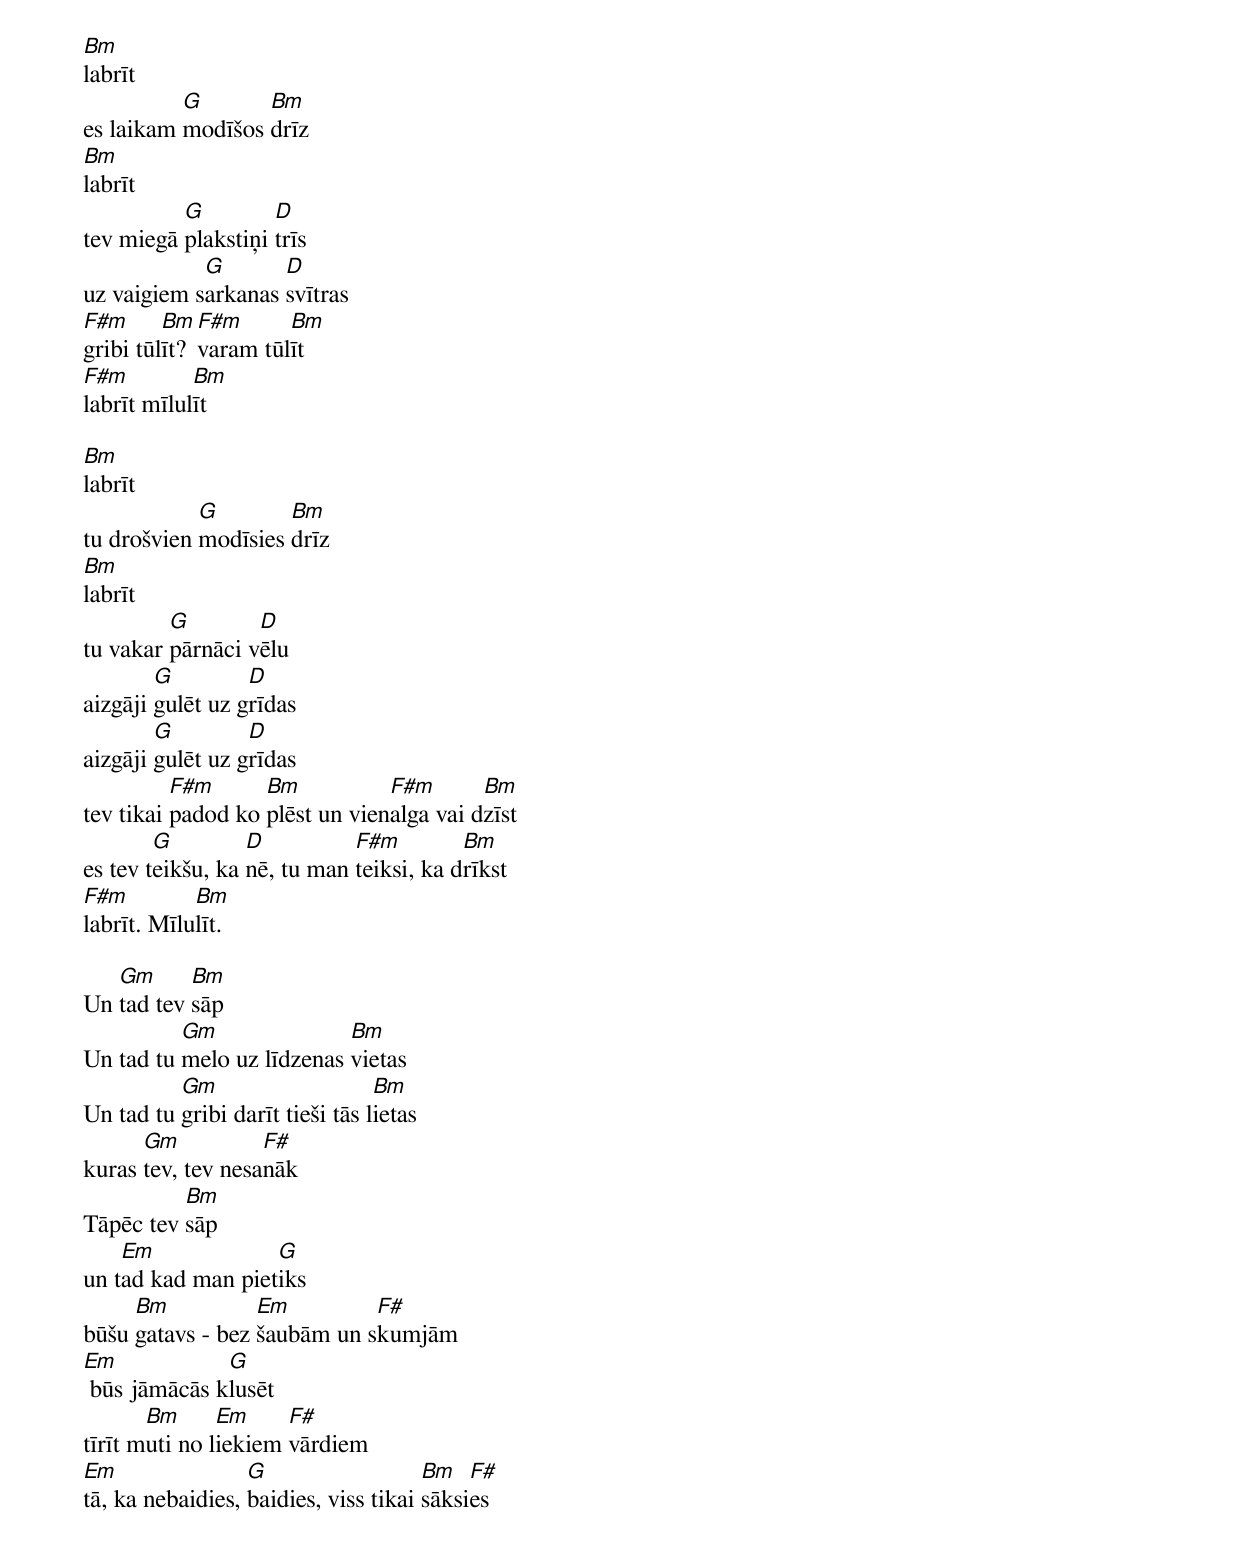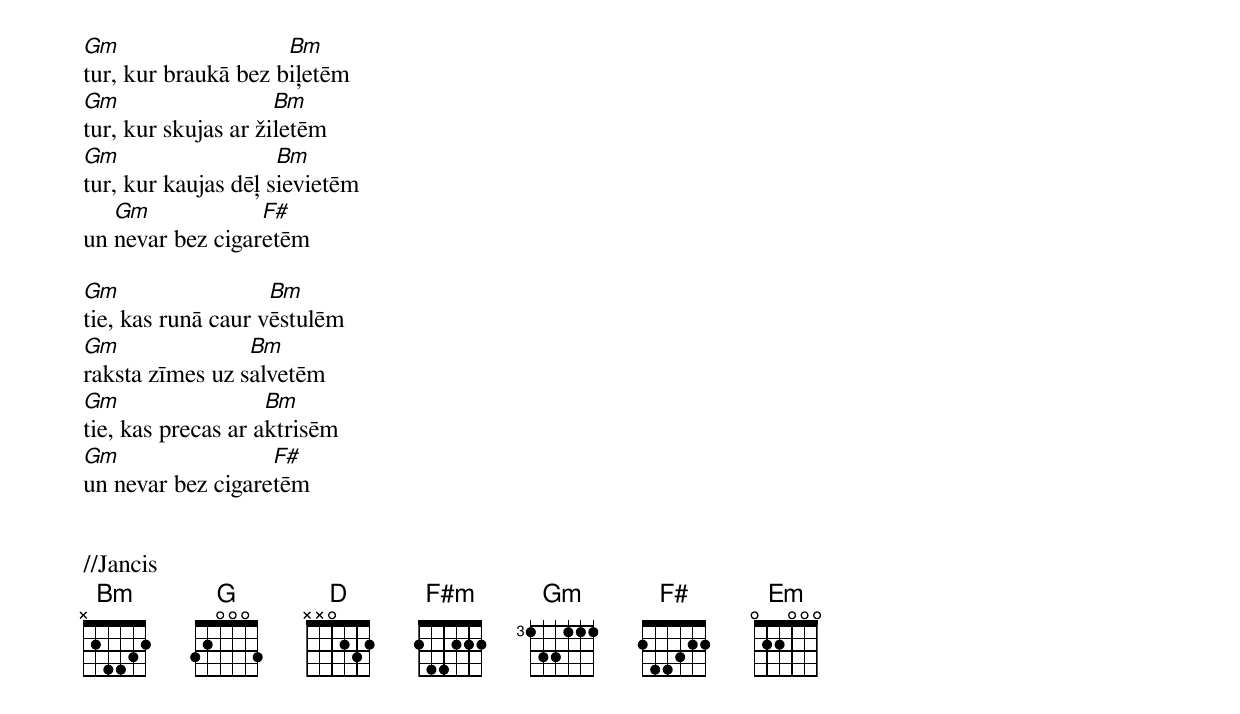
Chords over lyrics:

Bm
labrīt
          G       Bm
es laikam modīšos drīz
Bm
labrīt
          G         D
tev miegā plakstiņi trīs
            G       D
uz vaigiem sarkanas svītras
F#m      Bm  F#m      Bm
gribi tūlīt? varam tūlīt
F#m         Bm
labrīt mīlulīt

Bm
labrīt
            G        Bm
tu drošvien modīsies drīz
Bm
labrīt
         G        D
tu vakar pārnāci vēlu
        G         D
aizgāji gulēt uz grīdas
        G         D
aizgāji gulēt uz grīdas
          F#m      Bm           F#m       Bm
tev tikai padod ko plēst un vienalga vai dzīst
        G         D          F#m         Bm
es tev teikšu, ka nē, tu man teiksi, ka drīkst
F#m         Bm
labrīt. Mīlulīt.

   Gm      Bm
Un tad tev sāp
          Gm               Bm
Un tad tu melo uz līdzenas vietas
          Gm                     Bm
Un tad tu gribi darīt tieši tās lietas
      Gm           F#
kuras tev, tev nesanāk
          Bm
Tāpēc tev sāp
    Em             G
un tad kad man pietiks
     Bm           Em         F#
būšu gatavs - bez šaubām un skumjām
Em            G
 būs jāmācās klusēt
       Bm      Em     F#
tīrīt muti no liekiem vārdiem
Em                G                   Bm   F#
tā, ka nebaidies, baidies, viss tikai sāksies

Gm                   Bm
tur, kur braukā bez biļetēm
Gm                   Bm
tur, kur skujas ar žiletēm
Gm                   Bm
tur, kur kaujas dēļ sievietēm
   Gm             F#
un nevar bez cigaretēm

Gm                  Bm
tie, kas runā caur vēstulēm
Gm               Bm
raksta zīmes uz salvetēm
Gm                  Bm
tie, kas precas ar aktrisēm
Gm                 F#
un nevar bez cigaretēm


//Jancis
